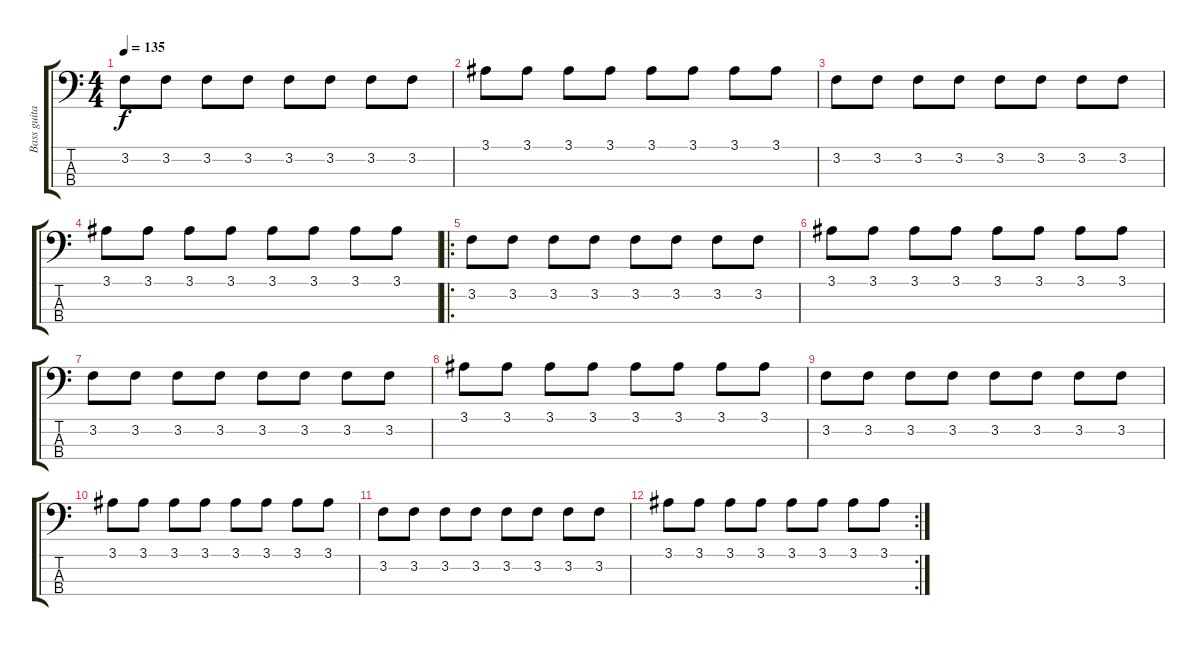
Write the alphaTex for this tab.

\track ("Bass guitar" "Bass guita") {instrument acousticguitarnylon}
\staff {score tabs}
\tuning (G2 D2 A1 E1) {hide}
\ts (4 4)
\tempo 135
\clef f4
\ks c
3.2.8{dy f} 3.2.8 3.2.8 3.2.8 3.2.8 3.2.8 3.2.8 3.2.8 |
3.1.8 3.1.8 3.1.8 3.1.8 3.1.8 3.1.8 3.1.8 3.1.8 |
3.2.8 3.2.8 3.2.8 3.2.8 3.2.8 3.2.8 3.2.8 3.2.8 |
3.1.8 3.1.8 3.1.8 3.1.8 3.1.8 3.1.8 3.1.8 3.1.8 |
\ro
3.2.8{volume 16} 3.2.8 3.2.8 3.2.8 3.2.8 3.2.8 3.2.8 3.2.8 |
3.1.8 3.1.8 3.1.8 3.1.8 3.1.8 3.1.8 3.1.8 3.1.8 |
3.2.8 3.2.8 3.2.8 3.2.8 3.2.8 3.2.8 3.2.8 3.2.8 |
3.1.8 3.1.8 3.1.8 3.1.8 3.1.8 3.1.8 3.1.8 3.1.8 |
3.2.8 3.2.8 3.2.8 3.2.8 3.2.8 3.2.8 3.2.8 3.2.8 |
3.1.8 3.1.8 3.1.8 3.1.8 3.1.8 3.1.8 3.1.8 3.1.8 |
3.2.8 3.2.8 3.2.8 3.2.8 3.2.8 3.2.8 3.2.8 3.2.8 |
\rc 2
3.1.8 3.1.8 3.1.8 3.1.8 3.1.8 3.1.8 3.1.8 3.1.8
